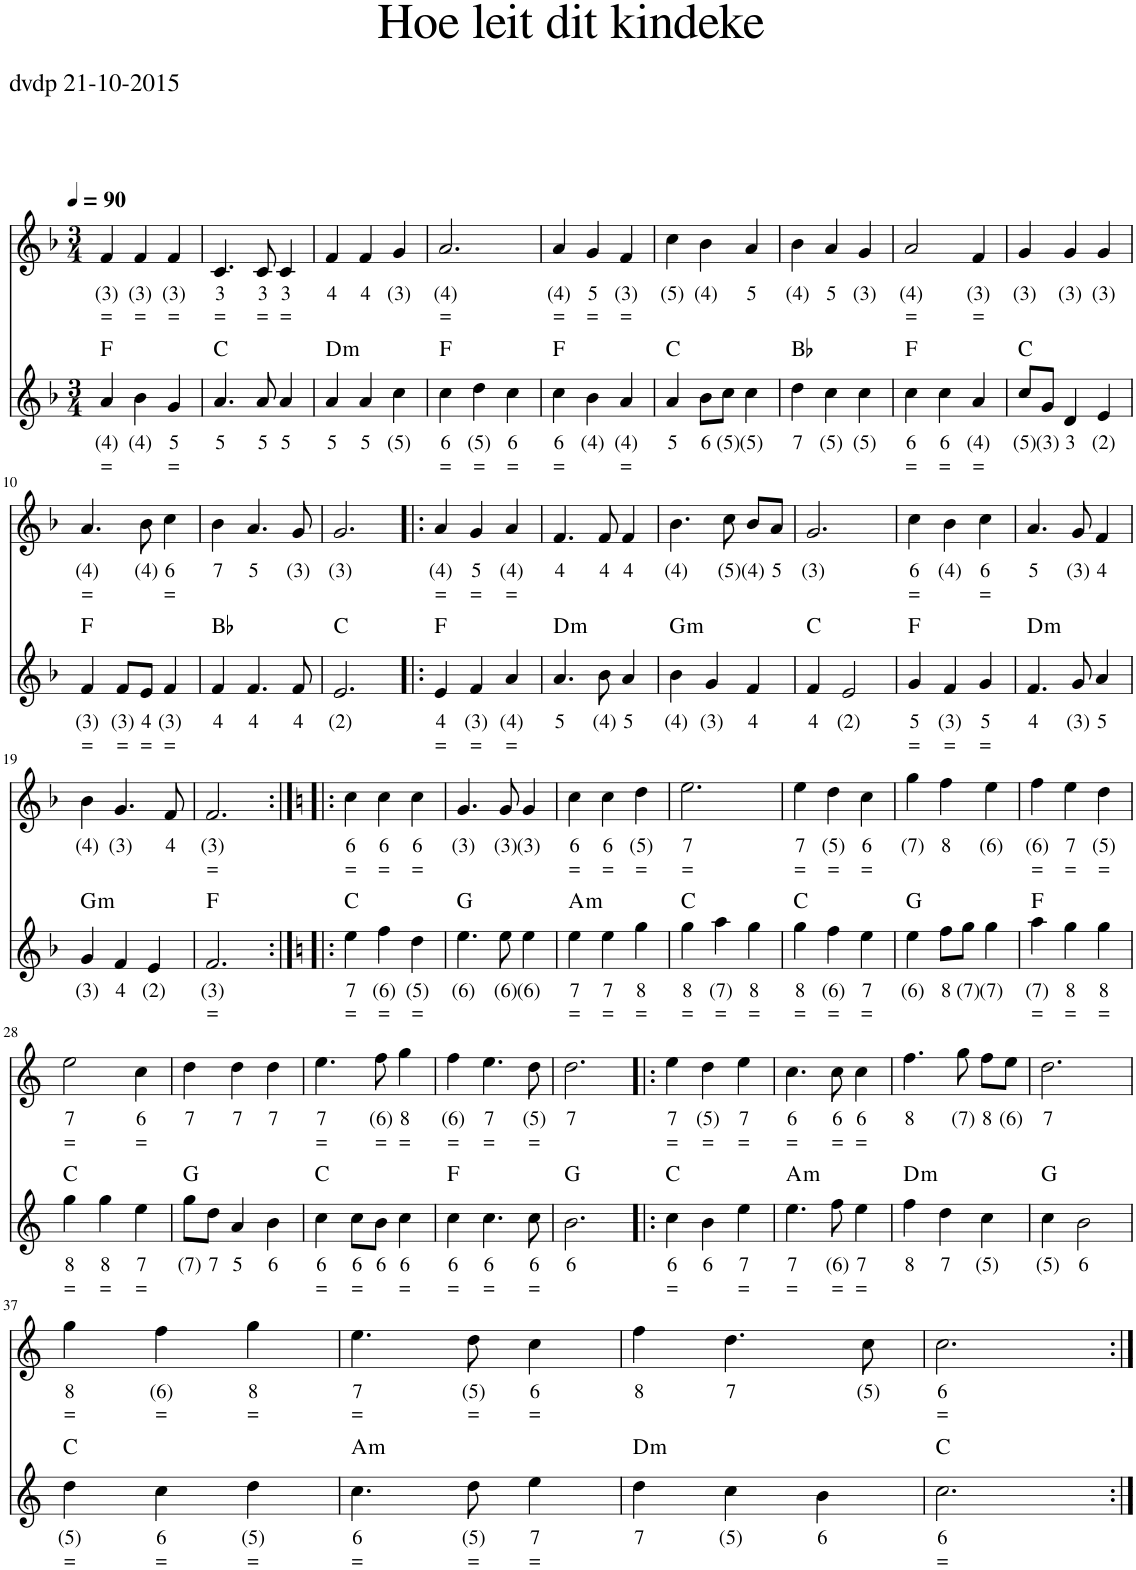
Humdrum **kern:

**kern	**text	**text	**harte	**kern	**text	**text
*part2	*part2	*part2	*part2	*part1	*part1	*part1
*staff2	*staff2	*staff2	*	*staff1	*staff1	*staff1
*I"Stem	*	*	*	*I"Stem	*	*
*clefG2	*	*	*	*clefG2	*	*
*k[b-]	*	*	*	*k[b-]	*	*
*M3/4	*	*	*	*M3/4	*	*
*MM90	*	*	*	*MM90	*	*
=1	=1	=1	=1	=1	=1	=1
!	!LO:LY:b	!LO:LY:b	!	!	!LO:LY:b	!LO:LY:b
4a/	(4)	=	F:maj	4f/	(3)	=
!	!LO:LY:b	!	!	!	!LO:LY:b	!LO:LY:b
4b-\	(4)	.	.	4f/	(3)	=
!	!LO:LY:b	!LO:LY:b	!	!	!LO:LY:b	!LO:LY:b
4g/	5	=	.	4f/	(3)	=
=2	=2	=2	=2	=2	=2	=2
!	!LO:LY:b	!	!	!	!LO:LY:b	!LO:LY:b
4.a/	5	.	C:maj	4.c/	3	=
!	!LO:LY:b	!	!	!	!LO:LY:b	!LO:LY:b
8a/	5	.	.	8c/	3	=
!	!LO:LY:b	!	!	!	!LO:LY:b	!LO:LY:b
4a/	5	.	.	4c/	3	=
=3	=3	=3	=3	=3	=3	=3
!	!LO:LY:b	!	!LO:H:kt=m	!	!LO:LY:b	!
4a/	5	.	D:min	4f/	4	.
!	!LO:LY:b	!	!	!	!LO:LY:b	!
4a/	5	.	.	4f/	4	.
!	!LO:LY:b	!	!	!	!LO:LY:b	!
4cc\	(5)	.	.	4g/	(3)	.
=4	=4	=4	=4	=4	=4	=4
!	!LO:LY:b	!LO:LY:b	!	!	!LO:LY:b	!LO:LY:b
4cc\	6	=	F:maj	2.a/	(4)	=
!	!LO:LY:b	!LO:LY:b	!	!	!	!
4dd\	(5)	=	.	.	.	.
!	!LO:LY:b	!LO:LY:b	!	!	!	!
4cc\	6	=	.	.	.	.
=5	=5	=5	=5	=5	=5	=5
!	!LO:LY:b	!LO:LY:b	!	!	!LO:LY:b	!LO:LY:b
4cc\	6	=	F:maj	4a/	(4)	=
!	!LO:LY:b	!	!	!	!LO:LY:b	!LO:LY:b
4b-\	(4)	.	.	4g/	5	=
!	!LO:LY:b	!LO:LY:b	!	!	!LO:LY:b	!LO:LY:b
4a/	(4)	=	.	4f/	(3)	=
=6	=6	=6	=6	=6	=6	=6
!	!LO:LY:b	!	!	!	!LO:LY:b	!
4a/	5	.	C:maj	4cc\	(5)	.
!	!LO:LY:b	!	!	!	!LO:LY:b	!
8b-\L	6	.	.	4b-\	(4)	.
!	!LO:LY:b	!	!	!	!	!
8cc\J	(5)	.	.	.	.	.
!	!LO:LY:b	!	!	!	!LO:LY:b	!
4cc\	(5)	.	.	4a/	5	.
=7	=7	=7	=7	=7	=7	=7
!	!LO:LY:b	!	!	!	!LO:LY:b	!
4dd\	7	.	Bb:maj	4b-\	(4)	.
!	!LO:LY:b	!	!	!	!LO:LY:b	!
4cc\	(5)	.	.	4a/	5	.
!	!LO:LY:b	!	!	!	!LO:LY:b	!
4cc\	(5)	.	.	4g/	(3)	.
=8	=8	=8	=8	=8	=8	=8
!	!LO:LY:b	!LO:LY:b	!	!	!LO:LY:b	!LO:LY:b
4cc\	6	=	F:maj	2a/	(4)	=
!	!LO:LY:b	!LO:LY:b	!	!	!	!
4cc\	6	=	.	.	.	.
!	!LO:LY:b	!LO:LY:b	!	!	!LO:LY:b	!LO:LY:b
4a/	(4)	=	.	4f/	(3)	=
=9	=9	=9	=9	=9	=9	=9
!	!LO:LY:b	!	!	!	!LO:LY:b	!
8cc/L	(5)	.	C:maj	4g/	(3)	.
!	!LO:LY:b	!	!	!	!	!
8g/J	(3)	.	.	.	.	.
!	!LO:LY:b	!	!	!	!LO:LY:b	!
4d/	3	.	.	4g/	(3)	.
!	!LO:LY:b	!	!	!	!LO:LY:b	!
4e/	(2)	.	.	4g/	(3)	.
!!LO:LB:g=z
=10	=10	=10	=10	=10	=10	=10
!	!LO:LY:b	!LO:LY:b	!	!	!LO:LY:b	!LO:LY:b
4f/	(3)	=	F:maj	4.a/	(4)	=
!	!LO:LY:b	!LO:LY:b	!	!	!	!
8f/L	(3)	=	.	.	.	.
!	!LO:LY:b	!LO:LY:b	!	!	!LO:LY:b	!
8e/J	4	=	.	8b-\	(4)	.
!	!LO:LY:b	!LO:LY:b	!	!	!LO:LY:b	!LO:LY:b
4f/	(3)	=	.	4cc\	6	=
=11	=11	=11	=11	=11	=11	=11
!	!LO:LY:b	!	!	!	!LO:LY:b	!
4f/	4	.	Bb:maj	4b-\	7	.
!	!LO:LY:b	!	!	!	!LO:LY:b	!
4.f/	4	.	.	4.a/	5	.
!	!LO:LY:b	!	!	!	!LO:LY:b	!
8f/	4	.	.	8g/	(3)	.
=12	=12	=12	=12	=12	=12	=12
!	!LO:LY:b	!	!	!	!LO:LY:b	!
2.e/	(2)	.	C:maj	2.g/	(3)	.
=13!|:	=13!|:	=13!|:	=13!|:	=13!|:	=13!|:	=13!|:
!	!LO:LY:b	!LO:LY:b	!	!	!LO:LY:b	!LO:LY:b
4e/	4	=	F:maj	4a/	(4)	=
!	!LO:LY:b	!LO:LY:b	!	!	!LO:LY:b	!LO:LY:b
4f/	(3)	=	.	4g/	5	=
!	!LO:LY:b	!LO:LY:b	!	!	!LO:LY:b	!LO:LY:b
4a/	(4)	=	.	4a/	(4)	=
=14	=14	=14	=14	=14	=14	=14
!	!LO:LY:b	!	!LO:H:kt=m	!	!LO:LY:b	!
4.a/	5	.	D:min	4.f/	4	.
!	!LO:LY:b	!	!	!	!LO:LY:b	!
8b-\	(4)	.	.	8f/	4	.
!	!LO:LY:b	!	!	!	!LO:LY:b	!
4a/	5	.	.	4f/	4	.
=15	=15	=15	=15	=15	=15	=15
!	!LO:LY:b	!	!LO:H:kt=m	!	!LO:LY:b	!
4b-\	(4)	.	G:min	4.b-\	(4)	.
!	!LO:LY:b	!	!	!	!	!
4g/	(3)	.	.	.	.	.
!	!	!	!	!	!LO:LY:b	!
.	.	.	.	8cc\	(5)	.
!	!LO:LY:b	!	!	!	!LO:LY:b	!
4f/	4	.	.	8b-/L	(4)	.
!	!	!	!	!	!LO:LY:b	!
.	.	.	.	8a/J	5	.
=16	=16	=16	=16	=16	=16	=16
!	!LO:LY:b	!	!	!	!LO:LY:b	!
4f/	4	.	C:maj	2.g/	(3)	.
!	!LO:LY:b	!	!	!	!	!
2e/	(2)	.	.	.	.	.
=17	=17	=17	=17	=17	=17	=17
!	!LO:LY:b	!LO:LY:b	!	!	!LO:LY:b	!LO:LY:b
4g/	5	=	F:maj	4cc\	6	=
!	!LO:LY:b	!LO:LY:b	!	!	!LO:LY:b	!
4f/	(3)	=	.	4b-\	(4)	.
!	!LO:LY:b	!LO:LY:b	!	!	!LO:LY:b	!LO:LY:b
4g/	5	=	.	4cc\	6	=
=18	=18	=18	=18	=18	=18	=18
!	!LO:LY:b	!	!LO:H:kt=m	!	!LO:LY:b	!
4.f/	4	.	D:min	4.a/	5	.
!	!LO:LY:b	!	!	!	!LO:LY:b	!
8g/	(3)	.	.	8g/	(3)	.
!	!LO:LY:b	!	!	!	!LO:LY:b	!
4a/	5	.	.	4f/	4	.
!!LO:LB:g=z
=19	=19	=19	=19	=19	=19	=19
!	!LO:LY:b	!	!LO:H:kt=m	!	!LO:LY:b	!
4g/	(3)	.	G:min	4b-\	(4)	.
!	!LO:LY:b	!	!	!	!LO:LY:b	!
4f/	4	.	.	4.g/	(3)	.
!	!LO:LY:b	!	!	!	!	!
4e/	(2)	.	.	.	.	.
!	!	!	!	!	!LO:LY:b	!
.	.	.	.	8f/	4	.
=20	=20	=20	=20	=20	=20	=20
!	!LO:LY:b	!LO:LY:b	!	!	!LO:LY:b	!LO:LY:b
2.f/	(3)	=	F:maj	2.f/	(3)	=
=21:|!|:	=21:|!|:	=21:|!|:	=21:|!|:	=21:|!|:	=21:|!|:	=21:|!|:
*k[]	*	*	*	*k[]	*	*
!	!LO:LY:b	!LO:LY:b	!	!	!LO:LY:b	!LO:LY:b
4ee\	7	=	C:maj	4cc\	6	=
!	!LO:LY:b	!LO:LY:b	!	!	!LO:LY:b	!LO:LY:b
4ff\	(6)	=	.	4cc\	6	=
!	!LO:LY:b	!LO:LY:b	!	!	!LO:LY:b	!LO:LY:b
4dd\	(5)	=	.	4cc\	6	=
=22	=22	=22	=22	=22	=22	=22
!	!LO:LY:b	!	!	!	!LO:LY:b	!
4.ee\	(6)	.	G:maj	4.g/	(3)	.
!	!LO:LY:b	!	!	!	!LO:LY:b	!
8ee\	(6)	.	.	8g/	(3)	.
!	!LO:LY:b	!	!	!	!LO:LY:b	!
4ee\	(6)	.	.	4g/	(3)	.
=23	=23	=23	=23	=23	=23	=23
!	!LO:LY:b	!LO:LY:b	!LO:H:kt=m	!	!LO:LY:b	!LO:LY:b
4ee\	7	=	A:min	4cc\	6	=
!	!LO:LY:b	!LO:LY:b	!	!	!LO:LY:b	!LO:LY:b
4ee\	7	=	.	4cc\	6	=
!	!LO:LY:b	!LO:LY:b	!	!	!LO:LY:b	!LO:LY:b
4gg\	8	=	.	4dd\	(5)	=
=24	=24	=24	=24	=24	=24	=24
!	!LO:LY:b	!LO:LY:b	!	!	!LO:LY:b	!LO:LY:b
4gg\	8	=	C:maj	2.ee\	7	=
!	!LO:LY:b	!LO:LY:b	!	!	!	!
4aa\	(7)	=	.	.	.	.
!	!LO:LY:b	!LO:LY:b	!	!	!	!
4gg\	8	=	.	.	.	.
=25	=25	=25	=25	=25	=25	=25
!	!LO:LY:b	!LO:LY:b	!	!	!LO:LY:b	!LO:LY:b
4gg\	8	=	C:maj	4ee\	7	=
!	!LO:LY:b	!LO:LY:b	!	!	!LO:LY:b	!LO:LY:b
4ff\	(6)	=	.	4dd\	(5)	=
!	!LO:LY:b	!LO:LY:b	!	!	!LO:LY:b	!LO:LY:b
4ee\	7	=	.	4cc\	6	=
=26	=26	=26	=26	=26	=26	=26
!	!LO:LY:b	!	!	!	!LO:LY:b	!
4ee\	(6)	.	G:maj	4gg\	(7)	.
!	!LO:LY:b	!	!	!	!LO:LY:b	!
8ff\L	8	.	.	4ff\	8	.
!	!LO:LY:b	!	!	!	!	!
8gg\J	(7)	.	.	.	.	.
!	!LO:LY:b	!	!	!	!LO:LY:b	!
4gg\	(7)	.	.	4ee\	(6)	.
=27	=27	=27	=27	=27	=27	=27
!	!LO:LY:b	!LO:LY:b	!	!	!LO:LY:b	!LO:LY:b
4aa\	(7)	=	F:maj	4ff\	(6)	=
!	!LO:LY:b	!LO:LY:b	!	!	!LO:LY:b	!LO:LY:b
4gg\	8	=	.	4ee\	7	=
!	!LO:LY:b	!LO:LY:b	!	!	!LO:LY:b	!LO:LY:b
4gg\	8	=	.	4dd\	(5)	=
!!LO:LB:g=z
=28	=28	=28	=28	=28	=28	=28
!	!LO:LY:b	!LO:LY:b	!	!	!LO:LY:b	!LO:LY:b
4gg\	8	=	C:maj	2ee\	7	=
!	!LO:LY:b	!LO:LY:b	!	!	!	!
4gg\	8	=	.	.	.	.
!	!LO:LY:b	!LO:LY:b	!	!	!LO:LY:b	!LO:LY:b
4ee\	7	=	.	4cc\	6	=
=29	=29	=29	=29	=29	=29	=29
!	!LO:LY:b	!	!	!	!LO:LY:b	!
8gg\L	(7)	.	G:maj	4dd\	7	.
!	!LO:LY:b	!	!	!	!	!
8dd\J	7	.	.	.	.	.
!	!LO:LY:b	!	!	!	!LO:LY:b	!
4a/	5	.	.	4dd\	7	.
!	!LO:LY:b	!	!	!	!LO:LY:b	!
4b\	6	.	.	4dd\	7	.
=30	=30	=30	=30	=30	=30	=30
!	!LO:LY:b	!LO:LY:b	!	!	!LO:LY:b	!LO:LY:b
4cc\	6	=	C:maj	4.ee\	7	=
!	!LO:LY:b	!LO:LY:b	!	!	!	!
8cc\L	6	=	.	.	.	.
!	!LO:LY:b	!	!	!	!LO:LY:b	!LO:LY:b
8b\J	6	.	.	8ff\	(6)	=
!	!LO:LY:b	!LO:LY:b	!	!	!LO:LY:b	!LO:LY:b
4cc\	6	=	.	4gg\	8	=
=31	=31	=31	=31	=31	=31	=31
!	!LO:LY:b	!LO:LY:b	!	!	!LO:LY:b	!LO:LY:b
4cc\	6	=	F:maj	4ff\	(6)	=
!	!LO:LY:b	!LO:LY:b	!	!	!LO:LY:b	!LO:LY:b
4.cc\	6	=	.	4.ee\	7	=
!	!LO:LY:b	!LO:LY:b	!	!	!LO:LY:b	!LO:LY:b
8cc\	6	=	.	8dd\	(5)	=
=32	=32	=32	=32	=32	=32	=32
!	!LO:LY:b	!	!	!	!LO:LY:b	!
2.b\	6	.	G:maj	2.dd\	7	.
=33!|:	=33!|:	=33!|:	=33!|:	=33!|:	=33!|:	=33!|:
!	!LO:LY:b	!LO:LY:b	!	!	!LO:LY:b	!LO:LY:b
4cc\	6	=	C:maj	4ee\	7	=
!	!LO:LY:b	!	!	!	!LO:LY:b	!LO:LY:b
4b\	6	.	.	4dd\	(5)	=
!	!LO:LY:b	!LO:LY:b	!	!	!LO:LY:b	!LO:LY:b
4ee\	7	=	.	4ee\	7	=
=34	=34	=34	=34	=34	=34	=34
!	!LO:LY:b	!LO:LY:b	!LO:H:kt=m	!	!LO:LY:b	!LO:LY:b
4.ee\	7	=	A:min	4.cc\	6	=
!	!LO:LY:b	!LO:LY:b	!	!	!LO:LY:b	!LO:LY:b
8ff\	(6)	=	.	8cc\	6	=
!	!LO:LY:b	!LO:LY:b	!	!	!LO:LY:b	!LO:LY:b
4ee\	7	=	.	4cc\	6	=
=35	=35	=35	=35	=35	=35	=35
!	!LO:LY:b	!	!LO:H:kt=m	!	!LO:LY:b	!
4ff\	8	.	D:min	4.ff\	8	.
!	!LO:LY:b	!	!	!	!	!
4dd\	7	.	.	.	.	.
!	!	!	!	!	!LO:LY:b	!
.	.	.	.	8gg\	(7)	.
!	!LO:LY:b	!	!	!	!LO:LY:b	!
4cc\	(5)	.	.	8ff\L	8	.
!	!	!	!	!	!LO:LY:b	!
.	.	.	.	8ee\J	(6)	.
=36	=36	=36	=36	=36	=36	=36
!	!LO:LY:b	!	!	!	!LO:LY:b	!
4cc\	(5)	.	G:maj	2.dd\	7	.
!	!LO:LY:b	!	!	!	!	!
2b\	6	.	.	.	.	.
!!LO:LB:g=z
=37	=37	=37	=37	=37	=37	=37
!	!LO:LY:b	!LO:LY:b	!	!	!LO:LY:b	!LO:LY:b
4dd\	(5)	=	C:maj	4gg\	8	=
!	!LO:LY:b	!LO:LY:b	!	!	!LO:LY:b	!LO:LY:b
4cc\	6	=	.	4ff\	(6)	=
!	!LO:LY:b	!LO:LY:b	!	!	!LO:LY:b	!LO:LY:b
4dd\	(5)	=	.	4gg\	8	=
=38	=38	=38	=38	=38	=38	=38
!	!LO:LY:b	!LO:LY:b	!LO:H:kt=m	!	!LO:LY:b	!LO:LY:b
4.cc\	6	=	A:min	4.ee\	7	=
!	!LO:LY:b	!LO:LY:b	!	!	!LO:LY:b	!LO:LY:b
8dd\	(5)	=	.	8dd\	(5)	=
!	!LO:LY:b	!LO:LY:b	!	!	!LO:LY:b	!LO:LY:b
4ee\	7	=	.	4cc\	6	=
=39	=39	=39	=39	=39	=39	=39
!	!LO:LY:b	!	!LO:H:kt=m	!	!LO:LY:b	!
4dd\	7	.	D:min	4ff\	8	.
!	!LO:LY:b	!	!	!	!LO:LY:b	!
4cc\	(5)	.	.	4.dd\	7	.
!	!LO:LY:b	!	!	!	!	!
4b\	6	.	.	.	.	.
!	!	!	!	!	!LO:LY:b	!
.	.	.	.	8cc\	(5)	.
=40	=40	=40	=40	=40	=40	=40
!	!LO:LY:b	!LO:LY:b	!	!	!LO:LY:b	!LO:LY:b
2.cc\	6	=	C:maj	2.cc\	6	=
=:|!	=:|!	=:|!	=:|!	=:|!	=:|!	=:|!
*-	*-	*-	*-	*-	*-	*-
